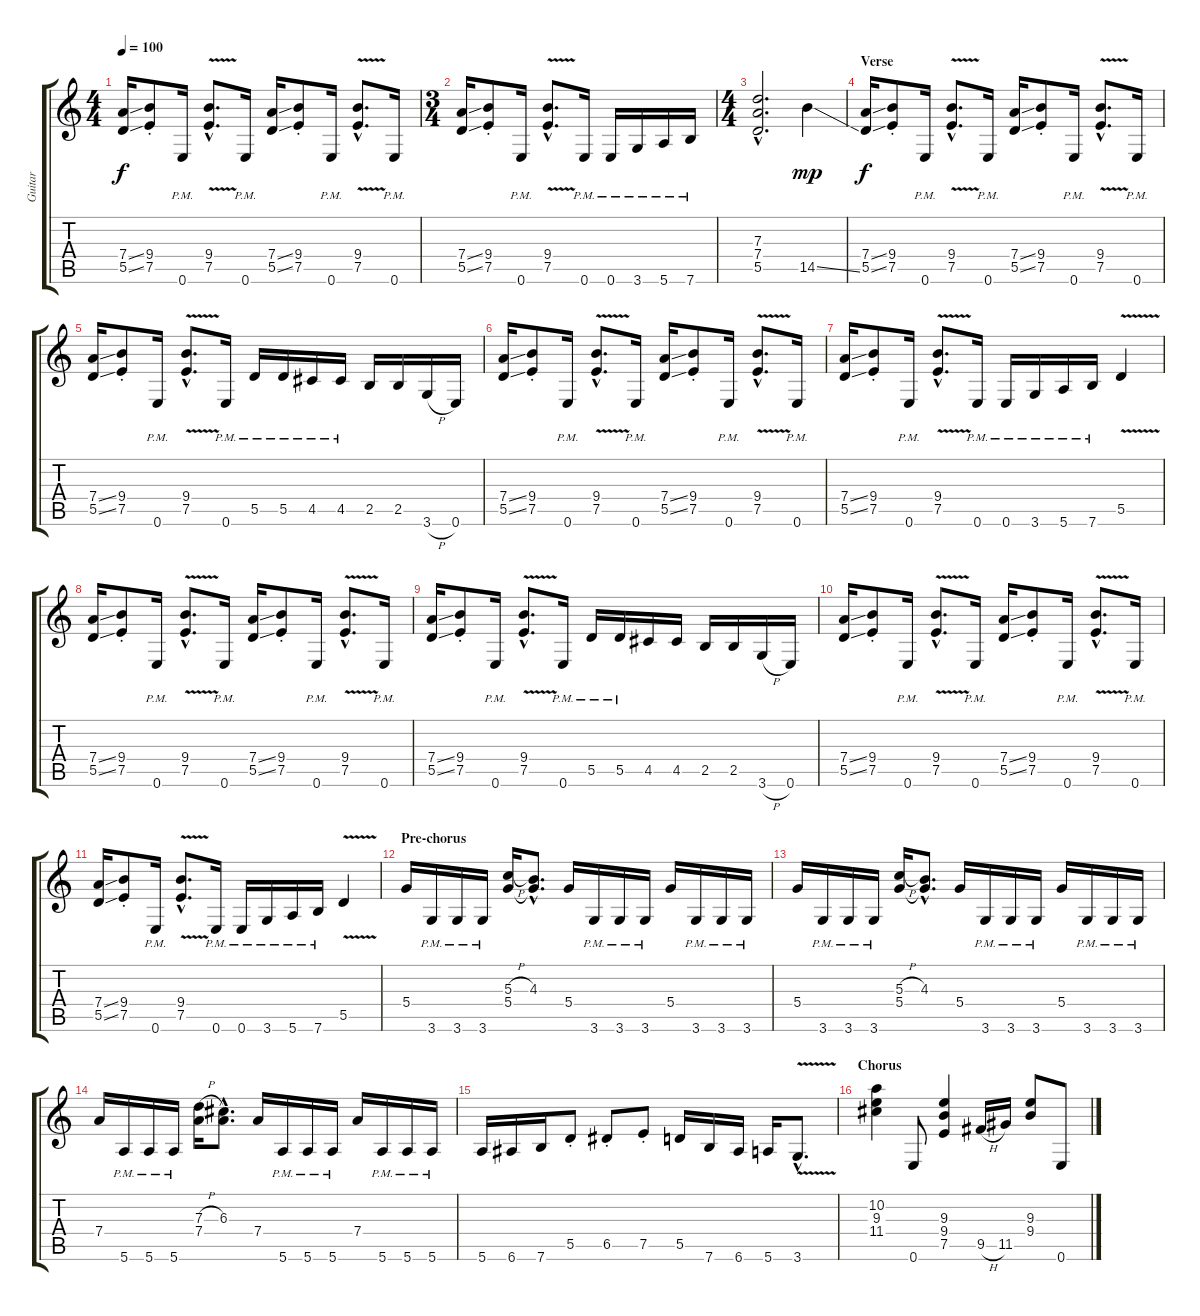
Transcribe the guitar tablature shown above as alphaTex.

\track ("Guitar" "Guitar") {instrument distortionguitar}
\staff {score tabs}
\tuning (E4 B3 G3 D3 A2 E2) {hide}
\ts (4 4)
\tempo 100
\clef g2
\ks c
(7.4{ss} 5.5{ss}).16{dy f} (9.4{st} 7.5{st}).8 0.6{pm}.16 (9.4{v hac} 7.5{v hac}).8{d} 0.6{pm}.16 (7.4{ss} 5.5{ss}).16 (9.4{st} 7.5{st}).8 0.6{pm}.16 (9.4{v hac} 7.5{v hac}).8{d} 0.6{pm}.16 |
\ts (3 4)
(7.4{ss} 5.5{ss}).16 (9.4{st} 7.5{st}).8 0.6{pm}.16 (9.4{v hac} 7.5{v hac}).8{d} 0.6{pm}.16 0.6{pm}.16 3.6{pm}.16 5.6{pm}.16 7.6{pm}.16 |
\ts (4 4)
(7.3{hac} 7.4{hac} 5.5{hac}).2{d} 14.5{ss}.4{dy mp} |
\section ("" "Verse")
(7.4{ss} 5.5{ss}).16{dy f} (9.4{st} 7.5{st}).8 0.6{pm}.16 (9.4{v hac} 7.5{v hac}).8{d} 0.6{pm}.16 (7.4{ss} 5.5{ss}).16 (9.4{st} 7.5{st}).8 0.6{pm}.16 (9.4{v hac} 7.5{v hac}).8{d} 0.6{pm}.16 |
(7.4{ss} 5.5{ss}).16 (9.4{st} 7.5{st}).8 0.6{pm}.16 (9.4{v hac} 7.5{v hac}).8{d} 0.6{pm}.16 5.5{pm}.16 5.5{pm}.16 4.5{pm}.16 4.5{pm}.16 2.5.16 2.5.16 3.6{h}.16 0.6.16 |
(7.4{ss} 5.5{ss}).16 (9.4{st} 7.5{st}).8 0.6{pm}.16 (9.4{v hac} 7.5{v hac}).8{d} 0.6{pm}.16 (7.4{ss} 5.5{ss}).16 (9.4{st} 7.5{st}).8 0.6{pm}.16 (9.4{v hac} 7.5{v hac}).8{d} 0.6{pm}.16 |
(7.4{ss} 5.5{ss}).16 (9.4{st} 7.5{st}).8 0.6{pm}.16 (9.4{v hac} 7.5{v hac}).8{d} 0.6{pm}.16 0.6{pm}.16 3.6{pm}.16 5.6{pm}.16 7.6{pm}.16 5.5{v}.4 |
(7.4{ss} 5.5{ss}).16 (9.4{st} 7.5{st}).8 0.6{pm}.16 (9.4{v hac} 7.5{v hac}).8{d} 0.6{pm}.16 (7.4{ss} 5.5{ss}).16 (9.4{st} 7.5{st}).8 0.6{pm}.16 (9.4{v hac} 7.5{v hac}).8{d} 0.6{pm}.16 |
(7.4{ss} 5.5{ss}).16 (9.4{st} 7.5{st}).8 0.6{pm}.16 (9.4{v hac} 7.5{v hac}).8{d} 0.6{pm}.16 5.5{pm}.16 5.5{pm}.16 4.5.16 4.5.16 2.5.16 2.5.16 3.6{h}.16 0.6.16 |
(7.4{ss} 5.5{ss}).16 (9.4{st} 7.5{st}).8 0.6{pm}.16 (9.4{v hac} 7.5{v hac}).8{d} 0.6{pm}.16 (7.4{ss} 5.5{ss}).16 (9.4{st} 7.5{st}).8 0.6{pm}.16 (9.4{v hac} 7.5{v hac}).8{d} 0.6{pm}.16 |
(7.4{ss} 5.5{ss}).16 (9.4{st} 7.5{st}).8 0.6{pm}.16 (9.4{v hac} 7.5{v hac}).8{d} 0.6{pm}.16 0.6{pm}.16 3.6{pm}.16 5.6{pm}.16 7.6{pm}.16 5.5{v}.4 |
\section ("" "Pre-chorus")
5.4.16 3.6{pm}.16 3.6{pm}.16 3.6{pm}.16 (5.3{h} 5.4).16 (4.3{hac} 5.4{hac t}).8{d} 5.4.16 3.6{pm}.16 3.6{pm}.16 3.6{pm}.16 5.4.16 3.6{pm}.16 3.6{pm}.16 3.6{pm}.16 |
5.4.16 3.6{pm}.16 3.6{pm}.16 3.6{pm}.16 (5.3{h} 5.4).16 (4.3{hac} 5.4{hac t}).8{d} 5.4.16 3.6{pm}.16 3.6{pm}.16 3.6{pm}.16 5.4.16 3.6{pm}.16 3.6{pm}.16 3.6{pm}.16 |
7.4.16 5.6{pm}.16 5.6{pm}.16 5.6{pm}.16 (7.3{h} 7.4).16 (6.3{hac} 7.4{hac t}).8{d} 7.4.16 5.6{pm}.16 5.6{pm}.16 5.6{pm}.16 7.4.16 5.6{pm}.16 5.6{pm}.16 5.6{pm}.16 |
5.6.16 6.6.16 7.6.16 5.5{st}.8 6.5{st}.8 7.5{st}.8 5.5.16 7.6.16 6.6.16 5.6.16 3.6{v hac}.8{d} |
\section ("" "Chorus")
(10.2 9.3 11.4).4 0.6.8 (9.3 9.4 7.5).4 9.5{h}.16 11.5.16 (9.3 9.4).8 0.6.8
